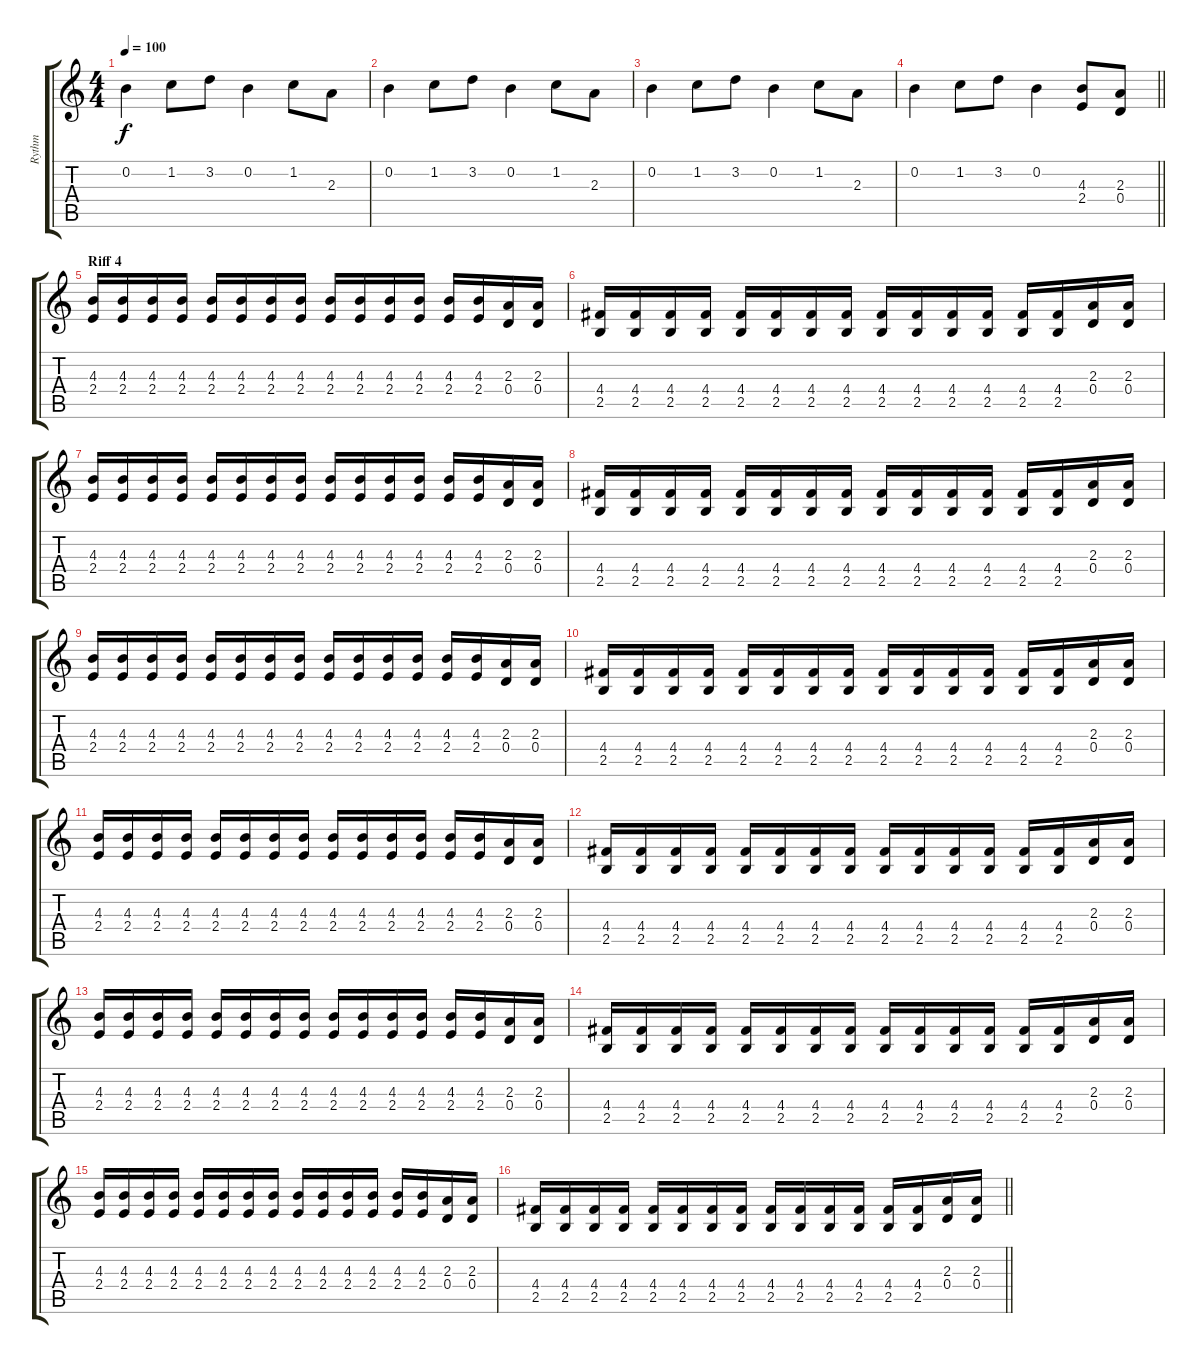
\track ("Rythm" "Rythm") {instrument overdrivenguitar}
\staff {score tabs}
\tuning (E4 B3 G3 D3 A2 E2) {hide}
\ts (4 4)
\tempo 100
\clef g2
\ks c
0.2.4{dy f} 1.2.8 3.2.8 0.2.4 1.2.8 2.3.8 |
0.2.4 1.2.8 3.2.8 0.2.4 1.2.8 2.3.8 |
0.2.4 1.2.8 3.2.8 0.2.4 1.2.8 2.3.8 |
\barLineRight lightlight
0.2.4 1.2.8 3.2.8 0.2.4 (4.3 2.4).8 (2.3 0.4).8 |
\section ("" "Riff 4")
(4.3 2.4).16 (4.3 2.4).16 (4.3 2.4).16 (4.3 2.4).16 (4.3 2.4).16 (4.3 2.4).16 (4.3 2.4).16 (4.3 2.4).16 (4.3 2.4).16 (4.3 2.4).16 (4.3 2.4).16 (4.3 2.4).16 (4.3 2.4).16 (4.3 2.4).16 (2.3 0.4).16 (2.3 0.4).16 |
(4.4 2.5).16 (4.4 2.5).16 (4.4 2.5).16 (4.4 2.5).16 (4.4 2.5).16 (4.4 2.5).16 (4.4 2.5).16 (4.4 2.5).16 (4.4 2.5).16 (4.4 2.5).16 (4.4 2.5).16 (4.4 2.5).16 (4.4 2.5).16 (4.4 2.5).16 (2.3 0.4).16 (2.3 0.4).16 |
(4.3 2.4).16 (4.3 2.4).16 (4.3 2.4).16 (4.3 2.4).16 (4.3 2.4).16 (4.3 2.4).16 (4.3 2.4).16 (4.3 2.4).16 (4.3 2.4).16 (4.3 2.4).16 (4.3 2.4).16 (4.3 2.4).16 (4.3 2.4).16 (4.3 2.4).16 (2.3 0.4).16 (2.3 0.4).16 |
(4.4 2.5).16 (4.4 2.5).16 (4.4 2.5).16 (4.4 2.5).16 (4.4 2.5).16 (4.4 2.5).16 (4.4 2.5).16 (4.4 2.5).16 (4.4 2.5).16 (4.4 2.5).16 (4.4 2.5).16 (4.4 2.5).16 (4.4 2.5).16 (4.4 2.5).16 (2.3 0.4).16 (2.3 0.4).16 |
(4.3 2.4).16 (4.3 2.4).16 (4.3 2.4).16 (4.3 2.4).16 (4.3 2.4).16 (4.3 2.4).16 (4.3 2.4).16 (4.3 2.4).16 (4.3 2.4).16 (4.3 2.4).16 (4.3 2.4).16 (4.3 2.4).16 (4.3 2.4).16 (4.3 2.4).16 (2.3 0.4).16 (2.3 0.4).16 |
(4.4 2.5).16 (4.4 2.5).16 (4.4 2.5).16 (4.4 2.5).16 (4.4 2.5).16 (4.4 2.5).16 (4.4 2.5).16 (4.4 2.5).16 (4.4 2.5).16 (4.4 2.5).16 (4.4 2.5).16 (4.4 2.5).16 (4.4 2.5).16 (4.4 2.5).16 (2.3 0.4).16 (2.3 0.4).16 |
(4.3 2.4).16 (4.3 2.4).16 (4.3 2.4).16 (4.3 2.4).16 (4.3 2.4).16 (4.3 2.4).16 (4.3 2.4).16 (4.3 2.4).16 (4.3 2.4).16 (4.3 2.4).16 (4.3 2.4).16 (4.3 2.4).16 (4.3 2.4).16 (4.3 2.4).16 (2.3 0.4).16 (2.3 0.4).16 |
(4.4 2.5).16 (4.4 2.5).16 (4.4 2.5).16 (4.4 2.5).16 (4.4 2.5).16 (4.4 2.5).16 (4.4 2.5).16 (4.4 2.5).16 (4.4 2.5).16 (4.4 2.5).16 (4.4 2.5).16 (4.4 2.5).16 (4.4 2.5).16 (4.4 2.5).16 (2.3 0.4).16 (2.3 0.4).16 |
(4.3 2.4).16 (4.3 2.4).16 (4.3 2.4).16 (4.3 2.4).16 (4.3 2.4).16 (4.3 2.4).16 (4.3 2.4).16 (4.3 2.4).16 (4.3 2.4).16 (4.3 2.4).16 (4.3 2.4).16 (4.3 2.4).16 (4.3 2.4).16 (4.3 2.4).16 (2.3 0.4).16 (2.3 0.4).16 |
(4.4 2.5).16 (4.4 2.5).16 (4.4 2.5).16 (4.4 2.5).16 (4.4 2.5).16 (4.4 2.5).16 (4.4 2.5).16 (4.4 2.5).16 (4.4 2.5).16 (4.4 2.5).16 (4.4 2.5).16 (4.4 2.5).16 (4.4 2.5).16 (4.4 2.5).16 (2.3 0.4).16 (2.3 0.4).16 |
(4.3 2.4).16 (4.3 2.4).16 (4.3 2.4).16 (4.3 2.4).16 (4.3 2.4).16 (4.3 2.4).16 (4.3 2.4).16 (4.3 2.4).16 (4.3 2.4).16 (4.3 2.4).16 (4.3 2.4).16 (4.3 2.4).16 (4.3 2.4).16 (4.3 2.4).16 (2.3 0.4).16 (2.3 0.4).16 |
\barLineRight lightlight
(4.4 2.5).16 (4.4 2.5).16 (4.4 2.5).16 (4.4 2.5).16 (4.4 2.5).16 (4.4 2.5).16 (4.4 2.5).16 (4.4 2.5).16 (4.4 2.5).16 (4.4 2.5).16 (4.4 2.5).16 (4.4 2.5).16 (4.4 2.5).16 (4.4 2.5).16 (2.3 0.4).16 (2.3 0.4).16
